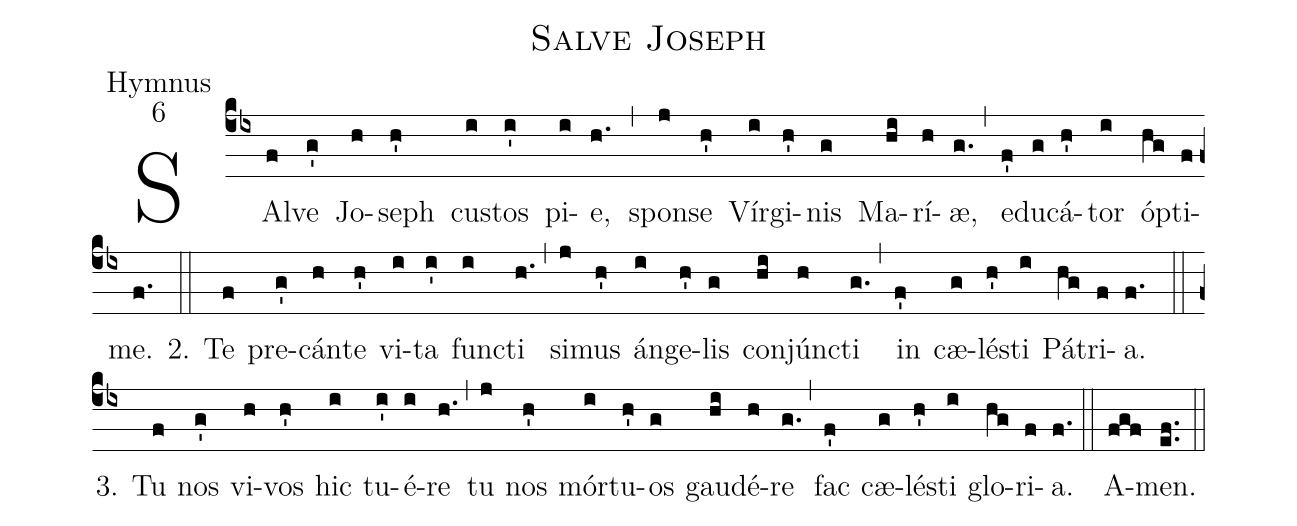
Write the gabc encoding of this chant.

name:Salve Joseph;
office-part:Hymnus;
mode:6;
%%
(cb4)SAl(f)ve(g') Jo(h)seph(h') cu(i)stos(i') pi(i)e,(h.) (,) spon(j)se(h') Vír(i)gi(h')nis(g) Ma(hi)rí(h)æ,(g.) (,) e(f')du(g)cá(h')tor(i) óp(hg)ti(f)me.(f.) (::)
2. Te(f) pre(g')cán(h)te(h') vi(i)ta(i') fun(i)cti(h.) (,) si(j)mus(h') án(i)ge(h')lis(g) con(hi)jún(h)cti(g.) (,) in(f') cæ(g)lé(h')sti(i) Pá(hg)tri(f)a.(f.) (::)
3. Tu(f) nos(g') vi(h)vos(h') hic(i) tu(i')é(i)re(h.) (,) tu(j) nos(h') mór(i)tu(h')os(g) gau(hi)dé(h)re(g.) (,) fac(f') cæ(g)lé(h')sti(i) glo(hg)ri(f)a.(f.) (::)
A(fgf)men.(ef..) (::)
